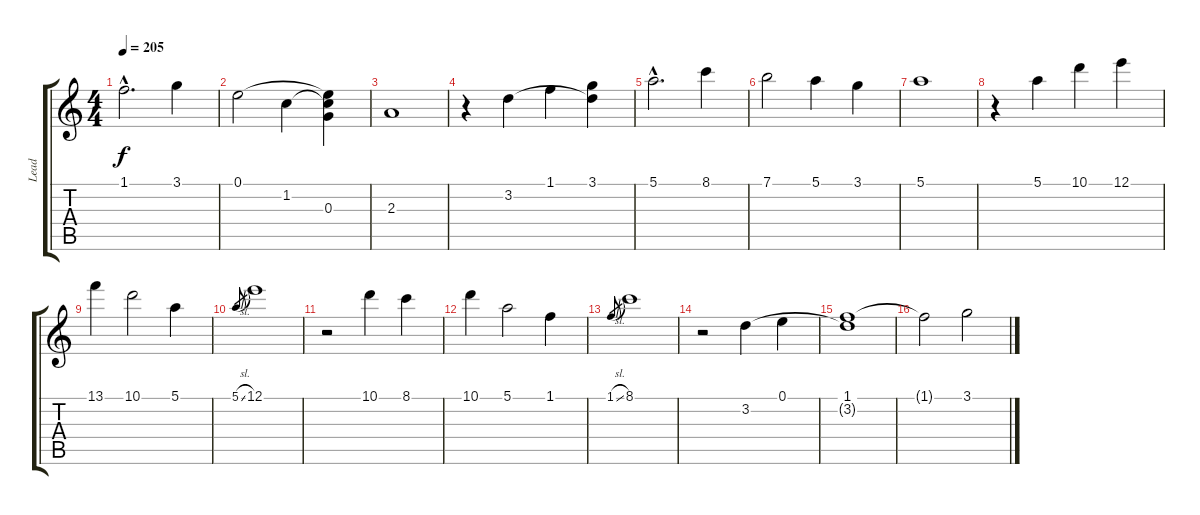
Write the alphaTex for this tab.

\track ("Lead" "Lead") {instrument acousticguitarsteel}
\staff {score tabs}
\tuning (E4 B3 G3 D3 A2 E2) {hide}
\ts (4 4)
\tempo 205
\clef g2
\ks c
1.1{hac}.2{d dy f} 3.1.4 |
0.1.2 1.2.4 (0.1{t} 1.2{t} 0.3).4 |
2.3.1 |
r.4 3.2.4 1.1.4 (3.1 3.2{t}).4 |
5.1{hac}.2{d} 8.1.4 |
7.1.2 5.1.4 3.1.4 |
5.1.1 |
r.4 5.1.4 10.1.4 12.1.4 |
13.1.4 10.1.2 5.1.4 |
5.1{sl}.8{gr} 12.1.1 |
r.2 10.1.4 8.1.4 |
10.1.4 5.1.2 1.1.4 |
1.1{sl}.8{gr} 8.1.1 |
r.2 3.2.4 0.1.4 |
(1.1 3.2{t}).1 |
1.1{t}.2 3.1.2
